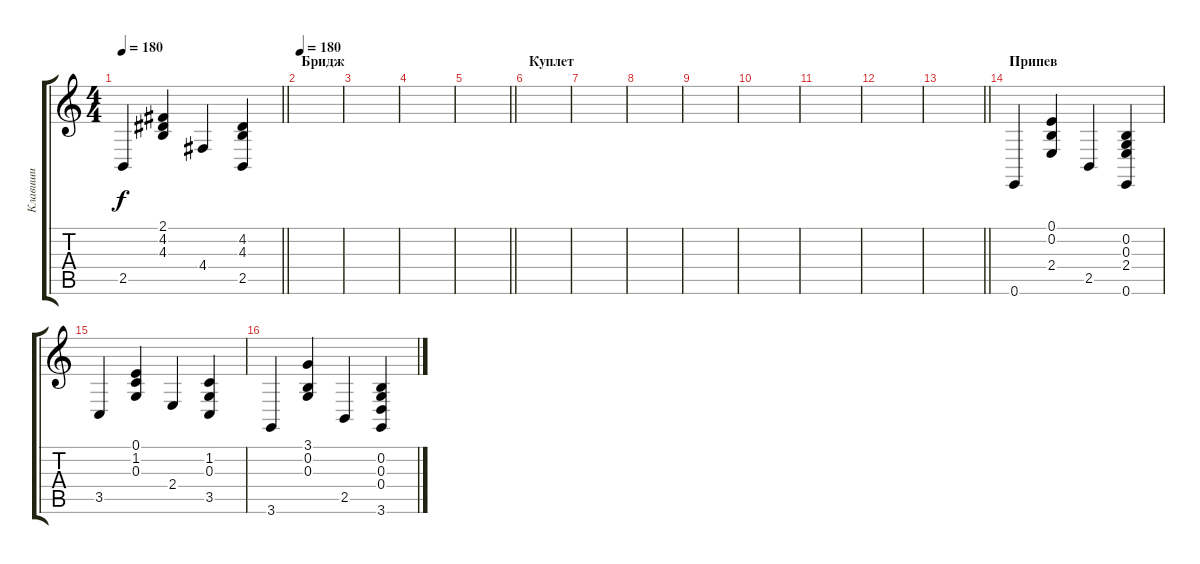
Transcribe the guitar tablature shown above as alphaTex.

\track ("Клавиши" "Клавиши") {instrument accordion}
\staff {score tabs}
\tuning (E4 B3 G3 D3 A2 E2) {hide}
\ts (4 4)
\tempo 180
\clef g2
\barLineRight lightlight
\ks c
2.5.4{dy f} (2.1 4.2 4.3).4 4.4.4 (4.2 4.3 2.5).4 |
\section ("" "Бридж")
\tempo 180
|
|
|
\barLineRight lightlight
|
\section ("" "Куплет")
|
|
|
|
|
|
|
\barLineRight lightlight
|
\section ("" "Припев")
0.6.4 (0.1 0.2 2.4).4 2.5.4 (0.2 0.3 2.4 0.6).4 |
3.5.4 (0.1 1.2 0.3).4 2.4.4 (1.2 0.3 3.5).4 |
3.6.4 (3.1 0.2 0.3).4 2.5.4 (0.2 0.3 0.4 3.6).4
